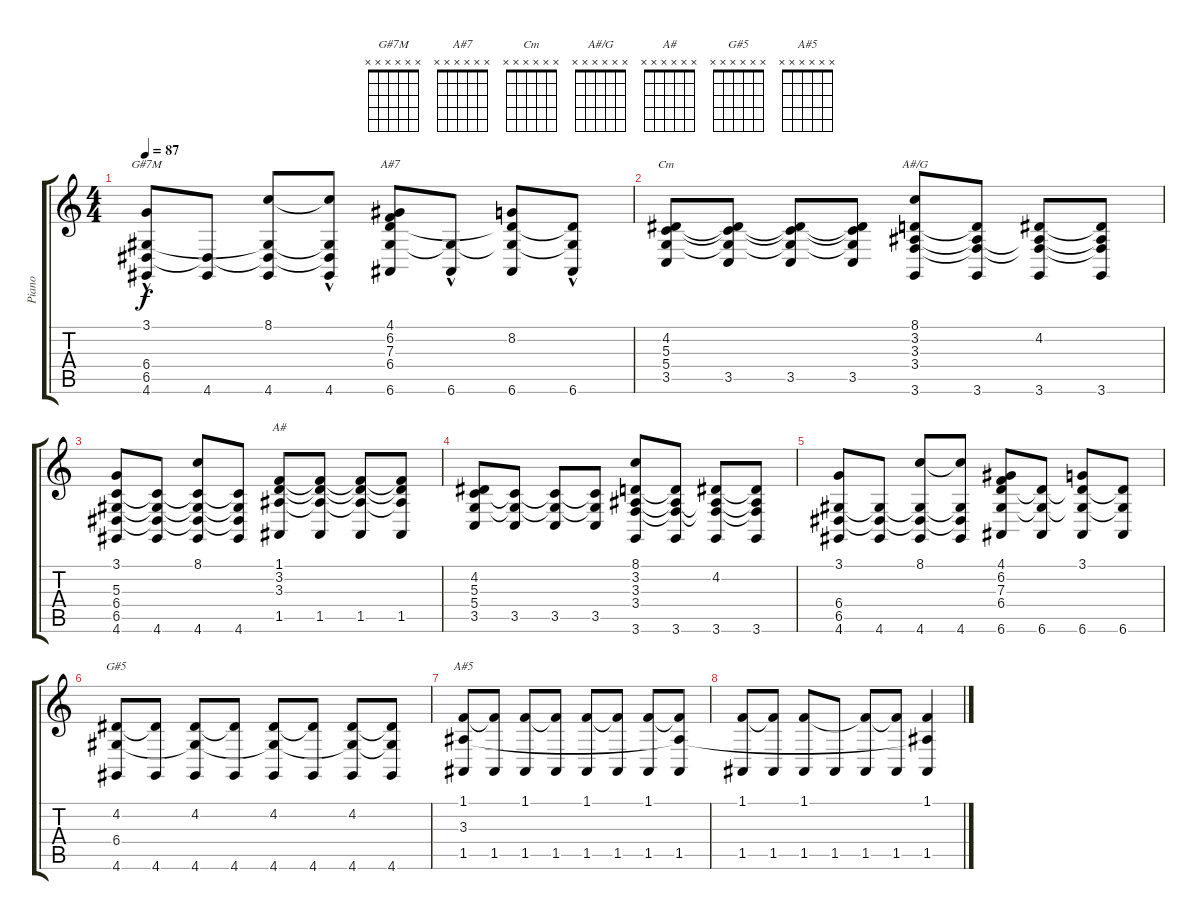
\track ("Piano" "Piano") {instrument electricpiano1}
\staff {score tabs}
\tuning (E4 B3 G3 D3 A2 E2) {hide}
\chord ("G#7M" x x x x x x)
\chord ("A#7" x x x x x x)
\chord ("Cm" x x x x x x)
\chord ("A#/G" x x x x x x)
\chord ("A#" x x x x x x)
\chord ("G#5" x x x x x x)
\chord ("A#5" x x x x x x)
\ts (4 4)
\tempo 87
\clef g2
\ks c
(3.1 6.4 6.5 4.6{hac}).8{ch "G#7M" dy f} (6.5{t} 4.6).8 (8.1 6.4{t} 6.5{t} 4.6).8 (8.1{t} 6.4{t} 6.5{t} 4.6{hac}).8 (4.1 6.2 7.3 6.4 6.6).8{ch "A#7"} (6.4{t} 6.6{hac}).8 (8.2 7.3{t} 6.4{t} 6.6).8 (7.3{t} 6.4{t} 6.6{hac}).8 |
(4.2 5.3 5.4 3.5).8{ch "Cm"} (4.2{t} 5.3{t} 5.4{t} 3.5).8 (4.2{t} 5.3{t} 5.4{t} 3.5).8 (4.2{t} 5.3{t} 5.4{t} 3.5).8 (8.1 3.2 3.3 3.4 3.6).8{ch "A#/G"} (3.2{t} 3.3{t} 3.4{t} 3.6).8 (4.2 3.3{t} 3.4{t} 3.6).8 (4.2{t} 3.3{t} 3.4{t} 3.6).8 |
(3.1 5.3 6.4 6.5 4.6).8 (5.3{t} 6.4{t} 6.5{t} 4.6).8 (8.1 5.3{t} 6.4{t} 6.5{t} 4.6).8 (5.3{t} 6.4{t} 6.5{t} 4.6).8 (1.1 3.2 3.3 1.5).8{ch "A#"} (1.1{t} 3.2{t} 3.3{t} 1.5).8 (1.1{t} 3.2{t} 3.3{t} 1.5).8 (1.1{t} 3.2{t} 3.3{t} 1.5).8 |
(4.2 5.3 5.4 3.5).8 (5.3{t} 5.4{t} 3.5).8 (5.3{t} 5.4{t} 3.5).8 (5.3{t} 5.4{t} 3.5).8 (8.1 3.2 3.3 3.4 3.6).8 (3.2{t} 3.3{t} 3.4{t} 3.6).8 (4.2 3.3{t} 3.4{t} 3.6).8 (4.2{t} 3.3{t} 3.4{t} 3.6).8 |
(3.1 6.4 6.5 4.6).8 (6.4{t} 6.5{t} 4.6).8 (8.1 6.4{t} 6.5{t} 4.6).8 (8.1{t} 6.4{t} 6.5{t} 4.6).8 (4.1 6.2 7.3 6.4 6.6).8 (7.3{t} 6.4{t} 6.6).8 (3.1 7.3{t} 6.4{t} 6.6).8 (7.3{t} 6.4{t} 6.6).8 |
(4.2 6.4 4.6).8{ch "G#5"} (4.2{t} 4.6).8 (4.2 6.4{t} 4.6).8 (4.2{t} 4.6).8 (4.2 6.4{t} 4.6).8 (4.2{t} 4.6).8 (4.2 6.4{t} 4.6).8 (4.2{t} 6.4{t} 4.6).8 |
(1.1 3.3 1.5).8{ch "A#5"} (1.1{t} 1.5).8 (1.1 1.5).8 (1.1{t} 1.5).8 (1.1 1.5).8 (1.1{t} 1.5).8 (1.1 1.5).8 (1.1{t} 3.3{t} 1.5).8 |
(1.1 1.5).8 (1.1{t} 1.5).8 (1.1 1.5).8 1.5.8 (1.1{t} 1.5).8 (1.1{t} 1.5).8 (1.1 3.3{t} 1.5).4
